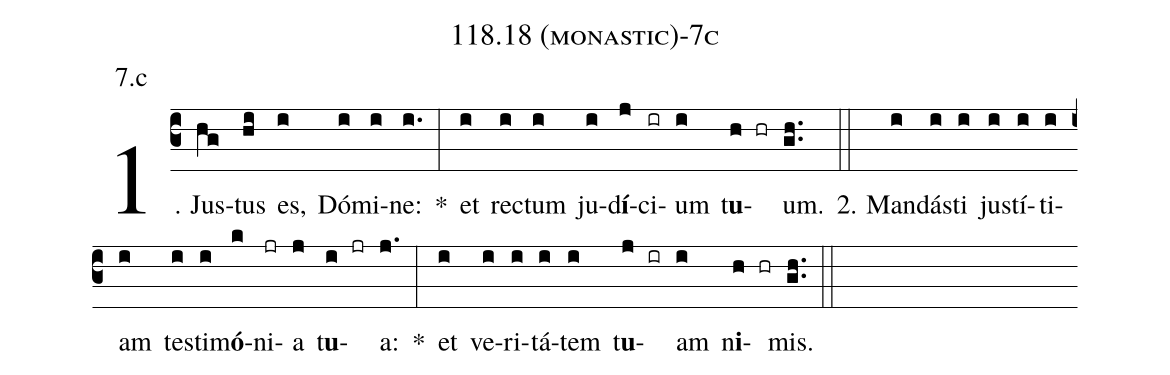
name: 118.18 (monastic)-7c;
annotation: 7.c;
%%
(c3)1. Jus(hg)tus(hi) es,(i) Dó(i)mi(i)ne:(i.) *(:) et(i) rec(i)tum(i) ju(i)d<b>í</b>(j)ci(ir)um(i) t<b>u</b>(h hr)um.(gh..) (::)
2. Man(i)dás(i)ti(i) jus(i)tí(i)ti(i)am(i) tes(i)ti(i)m<b>ó</b>(k)ni(jr)a(j) t<b>u</b>(i jr)a:(j.) *(:) et(i) ve(i)ri(i)tá(i)tem(i) t<b>u</b>(j ir)am(i) n<b>i</b>(h hr)mis.(gh..) (::)
